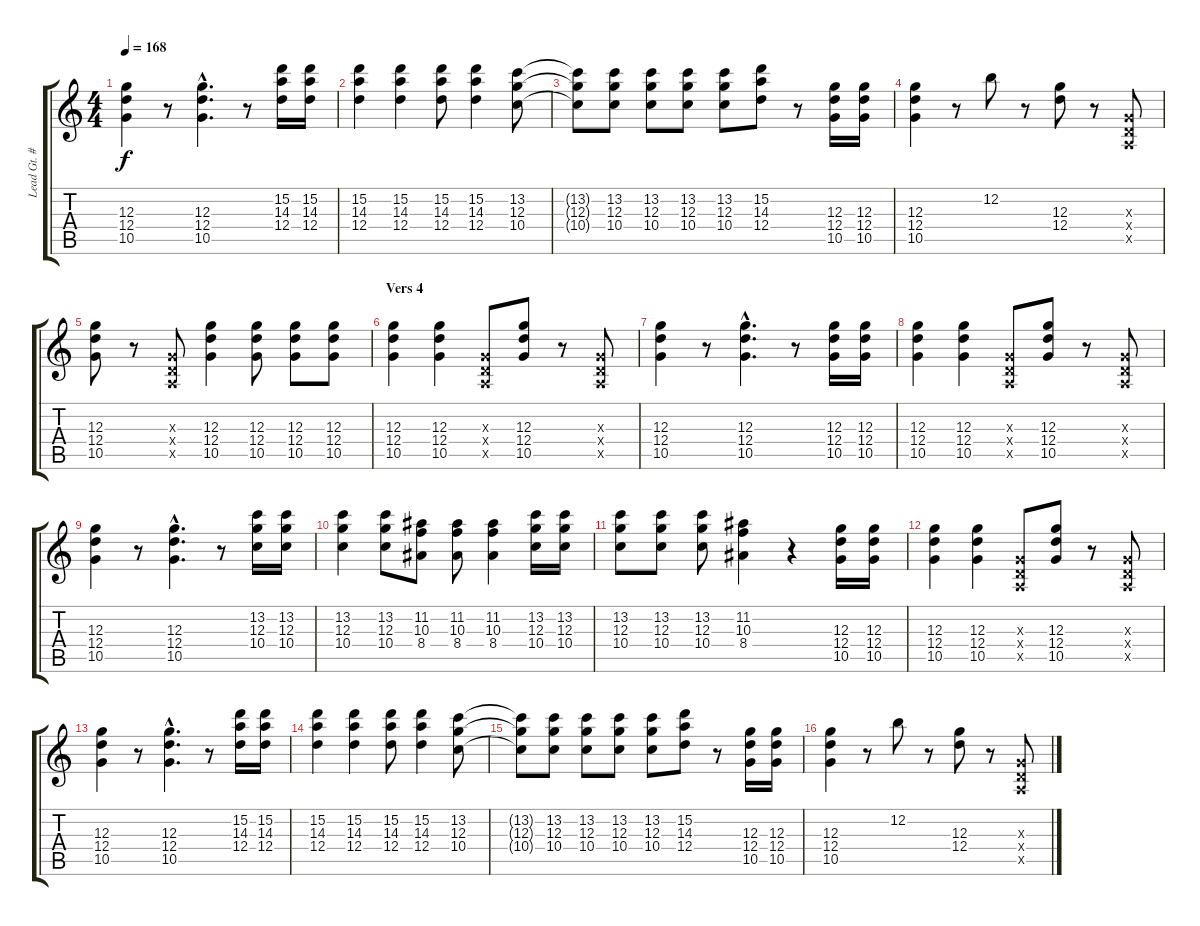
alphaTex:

\track ("Lead Gt. #2 -Strat (Brent Muscat)" "Lead Gt. #") {instrument distortionguitar}
\staff {score tabs}
\tuning (E4 B3 G3 D3 A2 E2) {hide}
\ts (4 4)
\tempo 168
\clef g2
\ks c
(12.3 12.4 10.5).4{dy f} r.8 (12.3{hac} 12.4{hac} 10.5{hac}).4{d} r.8 (15.2 14.3 12.4).16 (15.2 14.3 12.4).16 |
(15.2 14.3 12.4).4 (15.2 14.3 12.4).4 (15.2 14.3 12.4).8 (15.2 14.3 12.4).4 (13.2 12.3 10.4).8 |
(13.2{t} 12.3{t} 10.4{t}).8 (13.2 12.3 10.4).8 (13.2 12.3 10.4).8 (13.2 12.3 10.4).8 (13.2 12.3 10.4).8 (15.2 14.3 12.4).8 r.8 (12.3 12.4 10.5).16 (12.3 12.4 10.5).16 |
(12.3 12.4 10.5).4 r.8 12.2.8 r.8 (12.3 12.4).8 r.8 (0.3{x} 0.4{x} 0.5{x}).8 |
(12.3 12.4 10.5).8 r.8 (0.3{x} 0.4{x} 0.5{x}).8 (12.3 12.4 10.5).4 (12.3 12.4 10.5).8 (12.3 12.4 10.5).8 (12.3 12.4 10.5).8 |
\section ("" "Vers 4")
(12.3 12.4 10.5).4 (12.3 12.4 10.5).4 (0.3{x} 0.4{x} 0.5{x}).8 (12.3 12.4 10.5).8 r.8 (0.3{x} 0.4{x} 0.5{x}).8 |
(12.3 12.4 10.5).4 r.8 (12.3{hac} 12.4{hac} 10.5{hac}).4{d} r.8 (12.3 12.4 10.5).16 (12.3 12.4 10.5).16 |
(12.3 12.4 10.5).4 (12.3 12.4 10.5).4 (0.3{x} 0.4{x} 0.5{x}).8 (12.3 12.4 10.5).8 r.8 (0.3{x} 0.4{x} 0.5{x}).8 |
(12.3 12.4 10.5).4 r.8 (12.3{hac} 12.4{hac} 10.5{hac}).4{d} r.8 (13.2 12.3 10.4).16 (13.2 12.3 10.4).16 |
(13.2 12.3 10.4).4 (13.2 12.3 10.4).8 (11.2 10.3 8.4).8 (11.2 10.3 8.4).8 (11.2 10.3 8.4).4 (13.2 12.3 10.4).16 (13.2 12.3 10.4).16 |
(13.2 12.3 10.4).8 (13.2 12.3 10.4).8 (13.2 12.3 10.4).8 (11.2 10.3 8.4).4 r.4 (12.3 12.4 10.5).16 (12.3 12.4 10.5).16 |
(12.3 12.4 10.5).4 (12.3 12.4 10.5).4 (0.3{x} 0.4{x} 0.5{x}).8 (12.3 12.4 10.5).8 r.8 (0.3{x} 0.4{x} 0.5{x}).8 |
(12.3 12.4 10.5).4 r.8 (12.3{hac} 12.4{hac} 10.5{hac}).4{d} r.8 (15.2 14.3 12.4).16 (15.2 14.3 12.4).16 |
(15.2 14.3 12.4).4 (15.2 14.3 12.4).4 (15.2 14.3 12.4).8 (15.2 14.3 12.4).4 (13.2 12.3 10.4).8 |
(13.2{t} 12.3{t} 10.4{t}).8 (13.2 12.3 10.4).8 (13.2 12.3 10.4).8 (13.2 12.3 10.4).8 (13.2 12.3 10.4).8 (15.2 14.3 12.4).8 r.8 (12.3 12.4 10.5).16 (12.3 12.4 10.5).16 |
(12.3 12.4 10.5).4 r.8 12.2.8 r.8 (12.3 12.4).8 r.8 (0.3{x} 0.4{x} 0.5{x}).8
